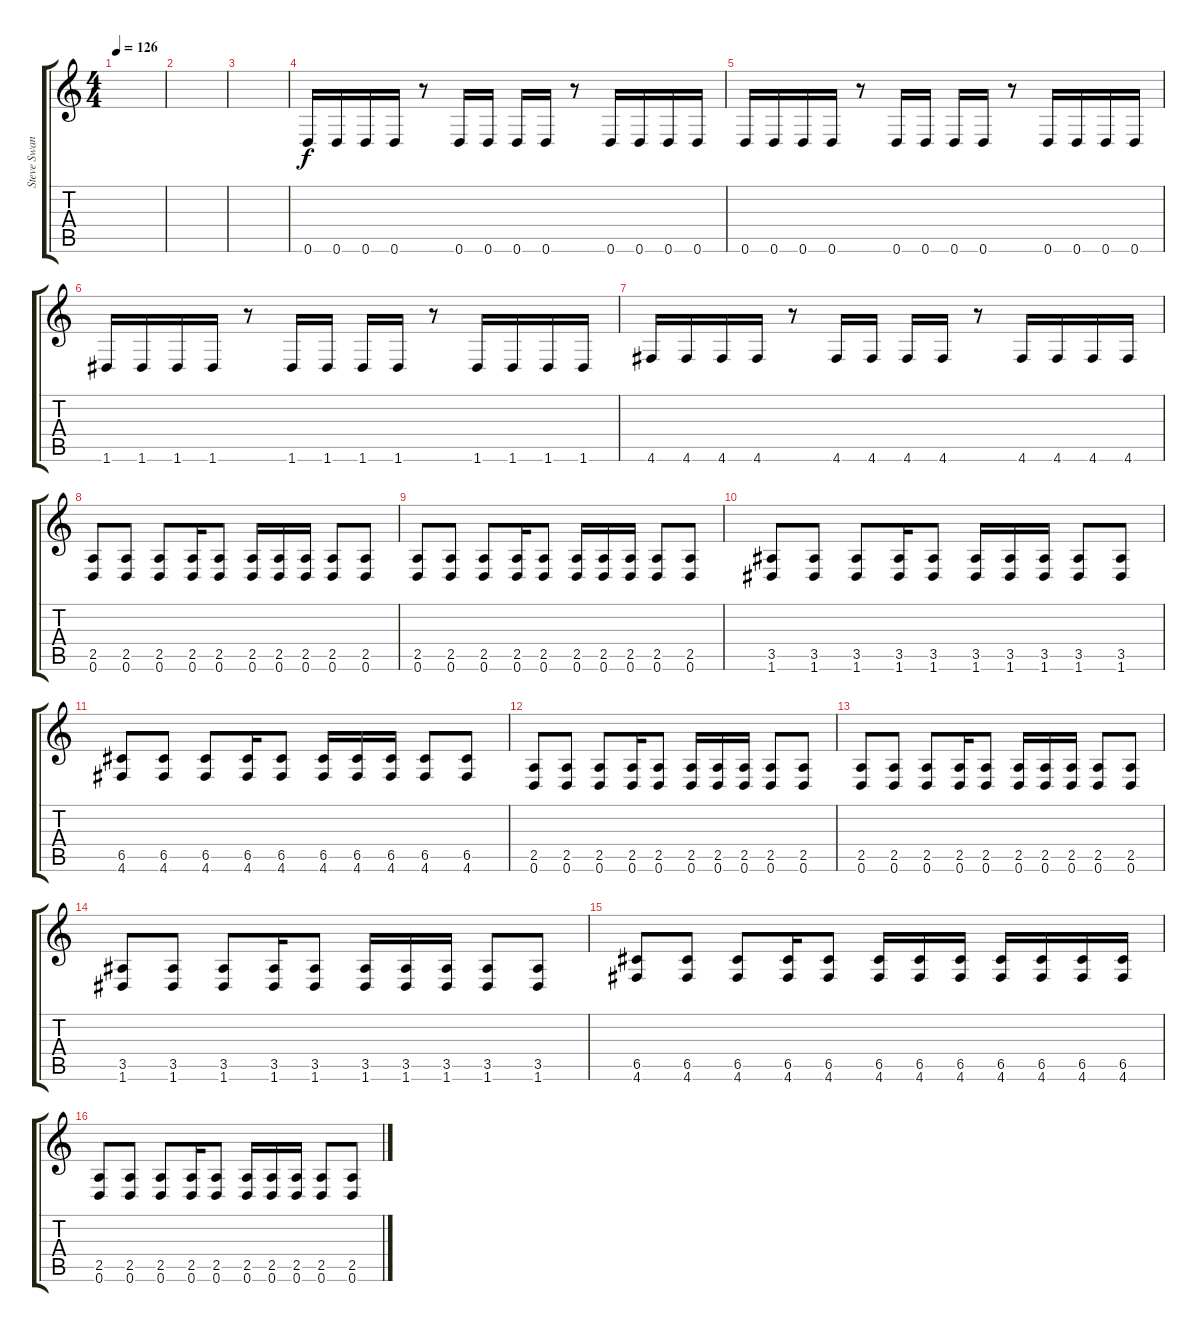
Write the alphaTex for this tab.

\track ("Steve Swanson (Rythm Guitar+Solo)" "Steve Swan") {instrument overdrivenguitar}
\staff {score tabs}
\tuning (D4 A3 F3 C3 G2 D2) {hide}
\ts (4 4)
\tempo 126
\clef g2
\ks c
|
|
|
0.6.16 0.6.16 0.6.16 0.6.16 r.8 0.6.16 0.6.16 0.6.16 0.6.16 r.8 0.6.16 0.6.16 0.6.16 0.6.16 |
0.6.16 0.6.16 0.6.16 0.6.16 r.8 0.6.16 0.6.16 0.6.16 0.6.16 r.8 0.6.16 0.6.16 0.6.16 0.6.16 |
1.6.16 1.6.16 1.6.16 1.6.16 r.8 1.6.16 1.6.16 1.6.16 1.6.16 r.8 1.6.16 1.6.16 1.6.16 1.6.16 |
4.6.16 4.6.16 4.6.16 4.6.16 r.8 4.6.16 4.6.16 4.6.16 4.6.16 r.8 4.6.16 4.6.16 4.6.16 4.6.16 |
(2.5 0.6).8 (2.5 0.6).8 (2.5 0.6).8 (2.5 0.6).16 (2.5 0.6).8 (2.5 0.6).16 (2.5 0.6).16 (2.5 0.6).16 (2.5 0.6).8 (2.5 0.6).8 |
(2.5 0.6).8 (2.5 0.6).8 (2.5 0.6).8 (2.5 0.6).16 (2.5 0.6).8 (2.5 0.6).16 (2.5 0.6).16 (2.5 0.6).16 (2.5 0.6).8 (2.5 0.6).8 |
(3.5 1.6).8 (3.5 1.6).8 (3.5 1.6).8 (3.5 1.6).16 (3.5 1.6).8 (3.5 1.6).16 (3.5 1.6).16 (3.5 1.6).16 (3.5 1.6).8 (3.5 1.6).8 |
(6.5 4.6).8 (6.5 4.6).8 (6.5 4.6).8 (6.5 4.6).16 (6.5 4.6).8 (6.5 4.6).16 (6.5 4.6).16 (6.5 4.6).16 (6.5 4.6).8 (6.5 4.6).8 |
(2.5 0.6).8 (2.5 0.6).8 (2.5 0.6).8 (2.5 0.6).16 (2.5 0.6).8 (2.5 0.6).16 (2.5 0.6).16 (2.5 0.6).16 (2.5 0.6).8 (2.5 0.6).8 |
(2.5 0.6).8 (2.5 0.6).8 (2.5 0.6).8 (2.5 0.6).16 (2.5 0.6).8 (2.5 0.6).16 (2.5 0.6).16 (2.5 0.6).16 (2.5 0.6).8 (2.5 0.6).8 |
(3.5 1.6).8 (3.5 1.6).8 (3.5 1.6).8 (3.5 1.6).16 (3.5 1.6).8 (3.5 1.6).16 (3.5 1.6).16 (3.5 1.6).16 (3.5 1.6).8 (3.5 1.6).8 |
(6.5 4.6).8 (6.5 4.6).8 (6.5 4.6).8 (6.5 4.6).16 (6.5 4.6).8 (6.5 4.6).16 (6.5 4.6).16 (6.5 4.6).16 (6.5 4.6).16 (6.5 4.6).16 (6.5 4.6).16 (6.5 4.6).16 |
(2.5 0.6).8 (2.5 0.6).8 (2.5 0.6).8 (2.5 0.6).16 (2.5 0.6).8 (2.5 0.6).16 (2.5 0.6).16 (2.5 0.6).16 (2.5 0.6).8 (2.5 0.6).8
